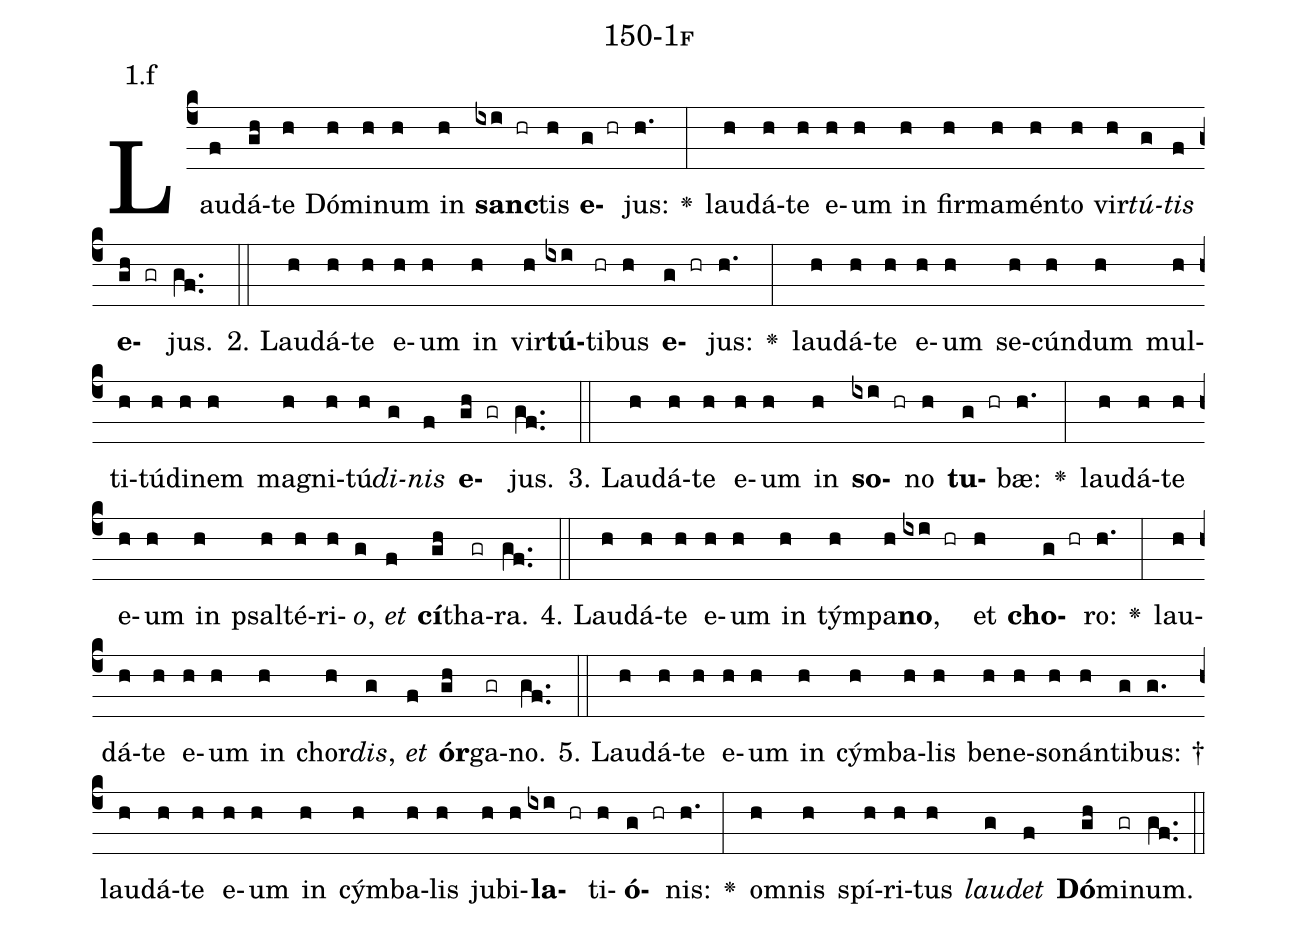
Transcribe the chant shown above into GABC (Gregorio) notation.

name: 150-1f;
annotation: 1.f;
%%
(c4)Lau(f)dá(gh)te(h) Dó(h)mi(h)num(h) in(h) <b>sanc</b>(ixi hr)tis(h) <b>e</b>(g hr)jus:(h.) <v>\greheightstar</v>(:) lau(h)dá(h)te(h) e(h)um(h) in(h) fir(h)ma(h)mén(h)to(h) vir(h)<i>tú</i>(g)<i>tis</i>(f) <b>e</b>(gh gr)jus.(gf..) (::)
2. Lau(h)dá(h)te(h) e(h)um(h) in(h) vir(h)<b>tú</b>(ixi)ti(hr)bus(h) <b>e</b>(g hr)jus:(h.) <v>\greheightstar</v>(:) lau(h)dá(h)te(h) e(h)um(h) se(h)cún(h)dum(h) mul(h)ti(h)tú(h)di(h)nem(h) ma(h)gni(h)tú(h)<i>di</i>(g)<i>nis</i>(f) <b>e</b>(gh gr)jus.(gf..) (::)
3. Lau(h)dá(h)te(h) e(h)um(h) in(h) <b>so</b>(ixi hr)no(h) <b>tu</b>(g hr)bæ:(h.) <v>\greheightstar</v>(:) lau(h)dá(h)te(h) e(h)um(h) in(h) psal(h)té(h)ri(h)<i>o</i>,(g) <i>et</i>(f) <b>cí</b>(gh)tha(gr)ra.(gf..) (::)
4. Lau(h)dá(h)te(h) e(h)um(h) in(h) tým(h)pa(h)<b>no</b>,(ixi hr) et(h) <b>cho</b>(g hr)ro:(h.) <v>\greheightstar</v>(:) lau(h)dá(h)te(h) e(h)um(h) in(h) chor(h)<i>dis</i>,(g) <i>et</i>(f) <b>ór</b>(gh)ga(gr)no.(gf..) (::)
5. Lau(h)dá(h)te(h) e(h)um(h) in(h) cým(h)ba(h)lis(h) be(h)ne(h)so(h)nán(h)ti(g)bus: †(g.) lau(h)dá(h)te(h) e(h)um(h) in(h) cým(h)ba(h)lis(h) ju(h)bi(h)<b>la</b>(ixi hr)ti(h)<b>ó</b>(g hr)nis:(h.) <v>\greheightstar</v>(:) om(h)nis(h) spí(h)ri(h)tus(h) <i>lau</i>(g)<i>det</i>(f) <b>Dó</b>(gh)mi(gr)num.(gf..) (::)
